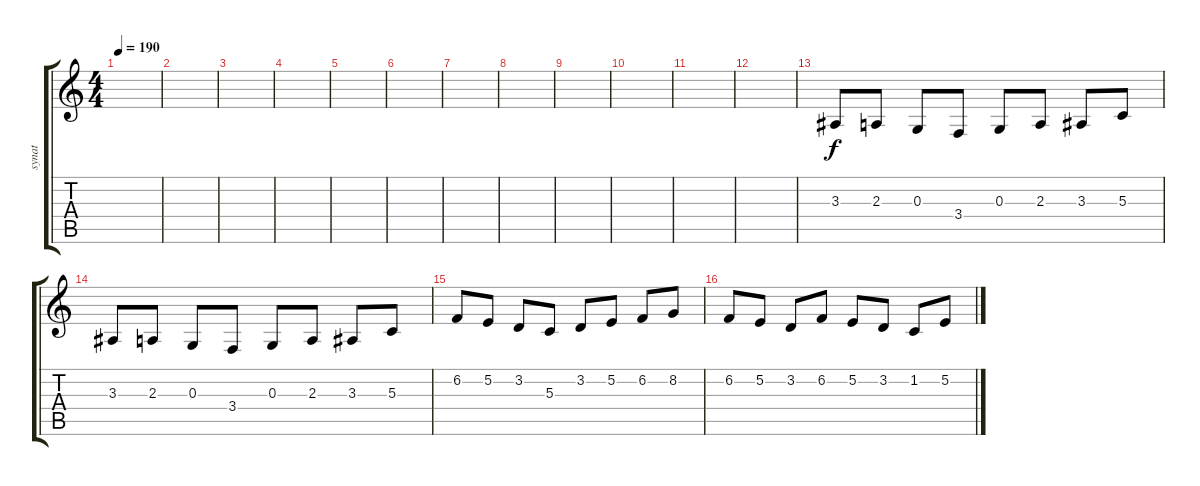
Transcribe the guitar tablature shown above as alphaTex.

\track ("synat" "synat") {instrument lead5charang}
\staff {score tabs}
\tuning (E4 B3 G3 D3 A2 E2) {hide}
\ts (4 4)
\tempo 190
\clef g2
\ks c
|
|
|
|
|
|
|
|
|
|
|
|
3.3.8 2.3.8 0.3.8 3.4.8 0.3.8 2.3.8 3.3.8 5.3.8 |
3.3.8 2.3.8 0.3.8 3.4.8 0.3.8 2.3.8 3.3.8 5.3.8 |
6.2.8 5.2.8 3.2.8 5.3.8 3.2.8 5.2.8 6.2.8 8.2.8 |
6.2.8 5.2.8 3.2.8 6.2.8 5.2.8 3.2.8 1.2.8 5.2.8
